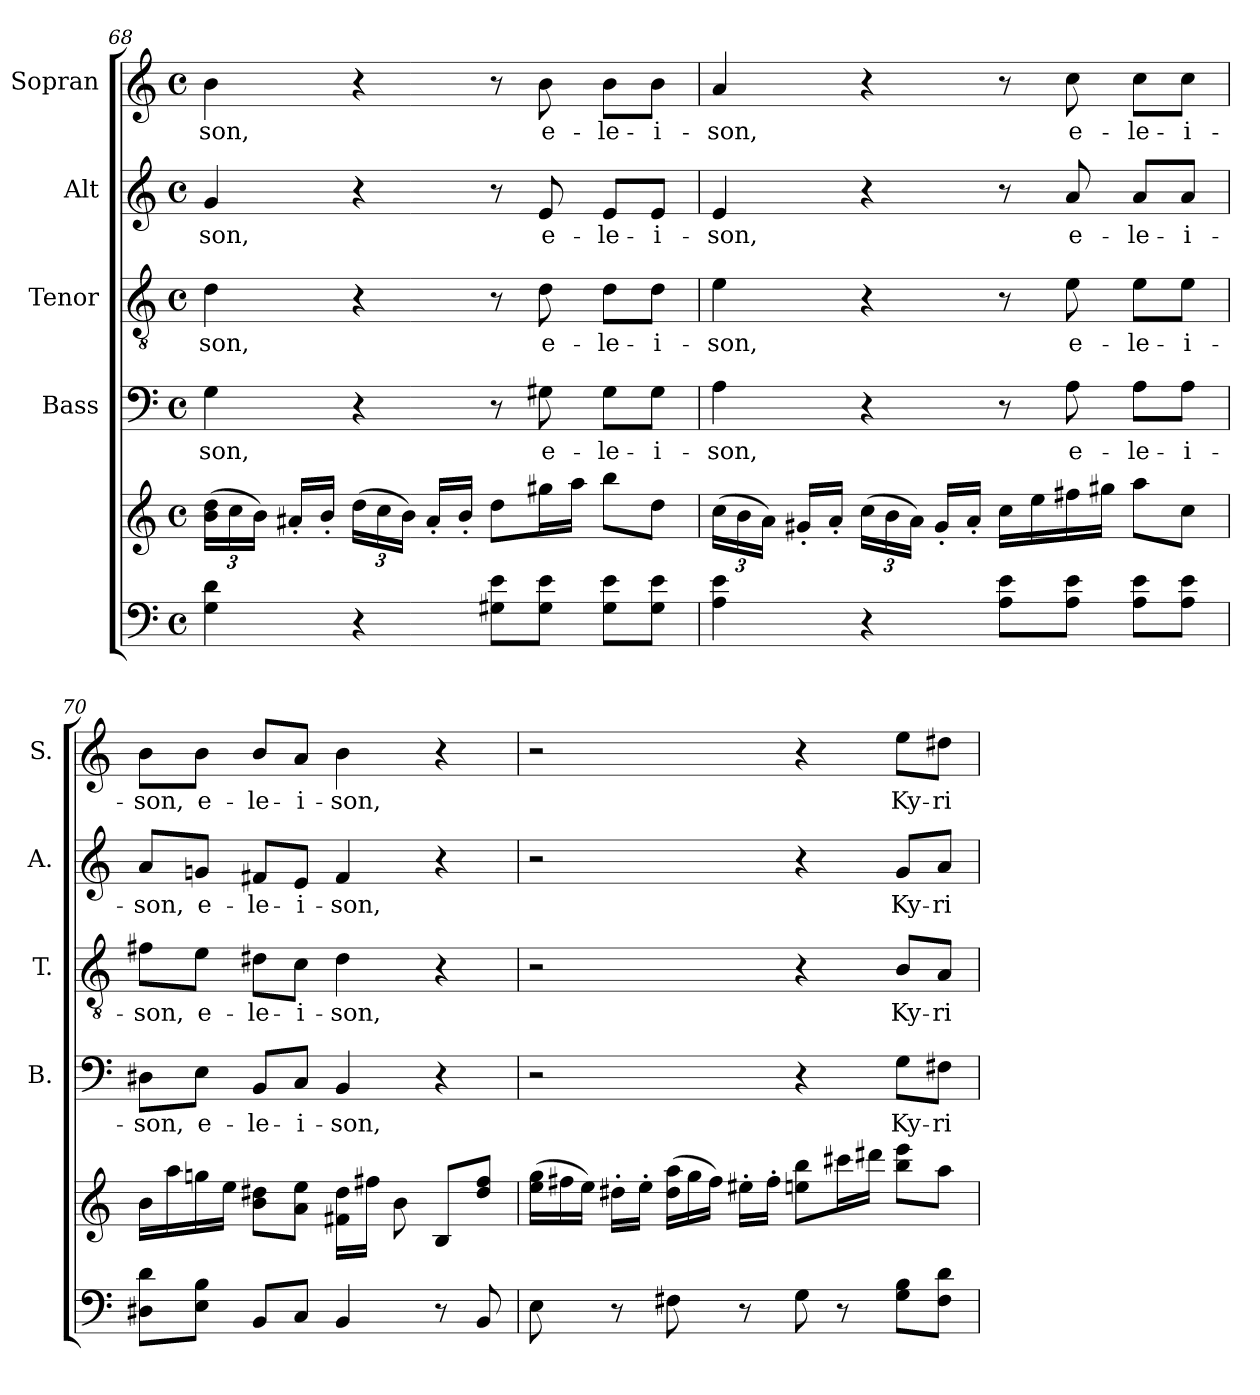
**kern	**kern	**kern	**text	**kern	**text	**kern	**text	**kern	**text
*part5	*part5	*part4	*part4	*part3	*part3	*part2	*part2	*part1	*part1
*staff6	*staff5	*staff4	*staff4	*staff3	*staff3	*staff2	*staff2	*staff1	*staff1
*	*	*I"Bass	*	*I"Tenor	*	*I"Alt	*	*I"Sopran	*
*	*	*I'B.	*	*I'T.	*	*I'A.	*	*I'S.	*
*clefF4	*clefG2	*clefF4	*	*clefGv2	*	*clefG2	*	*clefG2	*
*k[]	*k[]	*k[]	*	*k[]	*	*k[]	*	*k[]	*
*C:	*C:	*C:	*	*C:	*	*C:	*	*C:	*
*M4/4	*M4/4	*M4/4	*	*M4/4	*	*M4/4	*	*M4/4	*
*met(c)	*met(c)	*met(c)	*	*met(c)	*	*met(c)	*	*met(c)	*
*	*Xbrackettup	*	*	*	*	*	*	*	*
=68	=68	=68	=68	=68	=68	=68	=68	=68	=68
!	!	!	!LO:LY:b	!	!LO:LY:b	!	!LO:LY:b	!	!LO:LY:b
4G\ 4d\	(>24b\ 24dd\LL	4G\	-son,	4d\	-son,	4g/	-son,	4b\	-son,
.	24cc\	.	.	.	.	.	.	.	.
.	24b\JJ)	.	.	.	.	.	.	.	.
.	16a#X'</LL	.	.	.	.	.	.	.	.
.	16b'</JJ	.	.	.	.	.	.	.	.
4r	(>24dd\LL	4r	.	4r	.	4r	.	4r	.
.	24cc\	.	.	.	.	.	.	.	.
.	24b\JJ)	.	.	.	.	.	.	.	.
.	16a#'</LL	.	.	.	.	.	.	.	.
.	16b'</JJ	.	.	.	.	.	.	.	.
8G#X\ 8e\L	8dd\L	8r	.	8r	.	8r	.	8r	.
!	!	!	!LO:LY:b	!	!LO:LY:b	!	!LO:LY:b	!	!LO:LY:b
8G#\ 8e\J	16gg#X\L	8G#X\	e-	8d\	e-	8e/	e-	8b\	e-
.	16aa\JJ	.	.	.	.	.	.	.	.
!	!	!	!LO:LY:b	!	!LO:LY:b	!	!LO:LY:b	!	!LO:LY:b
8G#\ 8e\L	8bb\L	8G#\L	-le-	8d\L	-le-	8e/L	-le-	8b\L	-le-
!	!	!	!LO:LY:b	!	!LO:LY:b	!	!LO:LY:b	!	!LO:LY:b
8G#\ 8e\J	8dd\J	8G#\J	-i-	8d\J	-i-	8e/J	-i-	8b\J	-i-
=69	=69	=69	=69	=69	=69	=69	=69	=69	=69
!	!	!	!LO:LY:b	!	!LO:LY:b	!	!LO:LY:b	!	!LO:LY:b
4A\ 4e\	(>24cc\LL	4A\	-son,	4e\	-son,	4e/	-son,	4a/	-son,
.	24b\	.	.	.	.	.	.	.	.
.	24a\JJ)	.	.	.	.	.	.	.	.
.	16g#X'</LL	.	.	.	.	.	.	.	.
.	16a'</JJ	.	.	.	.	.	.	.	.
4r	(>24cc\LL	4r	.	4r	.	4r	.	4r	.
.	24b\	.	.	.	.	.	.	.	.
.	24a\JJ)	.	.	.	.	.	.	.	.
.	16g#'</LL	.	.	.	.	.	.	.	.
.	16a'</JJ	.	.	.	.	.	.	.	.
8A\ 8e\L	16cc\LL	8r	.	8r	.	8r	.	8r	.
.	16ee\	.	.	.	.	.	.	.	.
!	!	!	!LO:LY:b	!	!LO:LY:b	!	!LO:LY:b	!	!LO:LY:b
8A\ 8e\J	16ff#X\	8A\	e-	8e\	e-	8a/	e-	8cc\	e-
.	16gg#X\JJ	.	.	.	.	.	.	.	.
!	!	!	!LO:LY:b	!	!LO:LY:b	!	!LO:LY:b	!	!LO:LY:b
8A\ 8e\L	8aa\L	8A\L	-le-	8e\L	-le-	8a/L	-le-	8cc\L	-le-
!	!	!	!LO:LY:b	!	!LO:LY:b	!	!LO:LY:b	!	!LO:LY:b
8A\ 8e\J	8cc\J	8A\J	-i-	8e\J	-i-	8a/J	-i-	8cc\J	-i-
!!LO:PB:g=z
=70	=70	=70	=70	=70	=70	=70	=70	=70	=70
!	!	!	!LO:LY:b	!	!LO:LY:b	!	!LO:LY:b	!	!LO:LY:b
8D#X\ 8d\L	16b\LL	8D#X\L	-son,	8f#X\L	-son,	8a/L	-son,	8b\L	-son,
.	16aa\	.	.	.	.	.	.	.	.
!	!	!	!LO:LY:b	!	!LO:LY:b	!	!LO:LY:b	!	!LO:LY:b
8E\ 8B\J	16ggn\	8E\J	e-	8e\J	e-	8gn/J	e-	8b\J	e-
.	16ee\JJ	.	.	.	.	.	.	.	.
!	!	!	!LO:LY:b	!	!LO:LY:b	!	!LO:LY:b	!	!LO:LY:b
8BB/L	8b\ 8dd#X\L	8BB/L	-le-	8d#X\L	-le-	8f#X/L	-le-	8b/L	-le-
!	!	!	!LO:LY:b	!	!LO:LY:b	!	!LO:LY:b	!	!LO:LY:b
8C/J	8a\ 8ee\J	8C/J	-i-	8c\J	-i-	8e/J	-i-	8a/J	-i-
!	!	!	!LO:LY:b	!	!LO:LY:b	!	!LO:LY:b	!	!LO:LY:b
4BB/	16f#X\ 16dd#\LL	4BB/	-son,	4d#\	-son,	4f#/	-son,	4b\	-son,
.	16ff#X\JJ	.	.	.	.	.	.	.	.
.	8b\	.	.	.	.	.	.	.	.
8r	8B/L	4r	.	4r	.	4r	.	4r	.
8BB/	8dd#/ 8ff#/J	.	.	.	.	.	.	.	.
=71	=71	=71	=71	=71	=71	=71	=71	=71	=71
*	*Xtuplet	*	*	*	*	*	*	*	*
8E\	(>24ee\ 24gg\LL	2r	.	2r	.	2r	.	2r	.
.	24ff#X\	.	.	.	.	.	.	.	.
.	24ee\JJ)	.	.	.	.	.	.	.	.
8r	16dd#X'>\LL	.	.	.	.	.	.	.	.
.	16ee'>\JJ	.	.	.	.	.	.	.	.
8F#X\	(>24dd#\ 24aa\LL	.	.	.	.	.	.	.	.
.	24gg\	.	.	.	.	.	.	.	.
.	24ff#\JJ)	.	.	.	.	.	.	.	.
8r	16ee#X'>\LL	.	.	.	.	.	.	.	.
.	16ff#'>\JJ	.	.	.	.	.	.	.	.
8G\	8een\ 8bb\L	4r	.	4r	.	4r	.	4r	.
8r	16ccc#X\L	.	.	.	.	.	.	.	.
.	16ddd#X\JJ	.	.	.	.	.	.	.	.
!	!	!	!LO:LY:b	!	!LO:LY:b	!	!LO:LY:b	!	!LO:LY:b
8G\ 8B\L	8bb\ 8eee\L	8G\L	Ky-	8B/L	Ky-	8g/L	Ky-	8ee\L	Ky-
!	!	!	!LO:LY:b	!	!LO:LY:b	!	!LO:LY:b	!	!LO:LY:b
8F#\ 8d\J	8aa\J	8F#X\J	-ri-	8A/J	-ri-	8a/J	-ri-	8dd#X\J	-ri-
=	=	=	=	=	=	=	=	=	=
*-	*-	*-	*-	*-	*-	*-	*-	*-	*-
